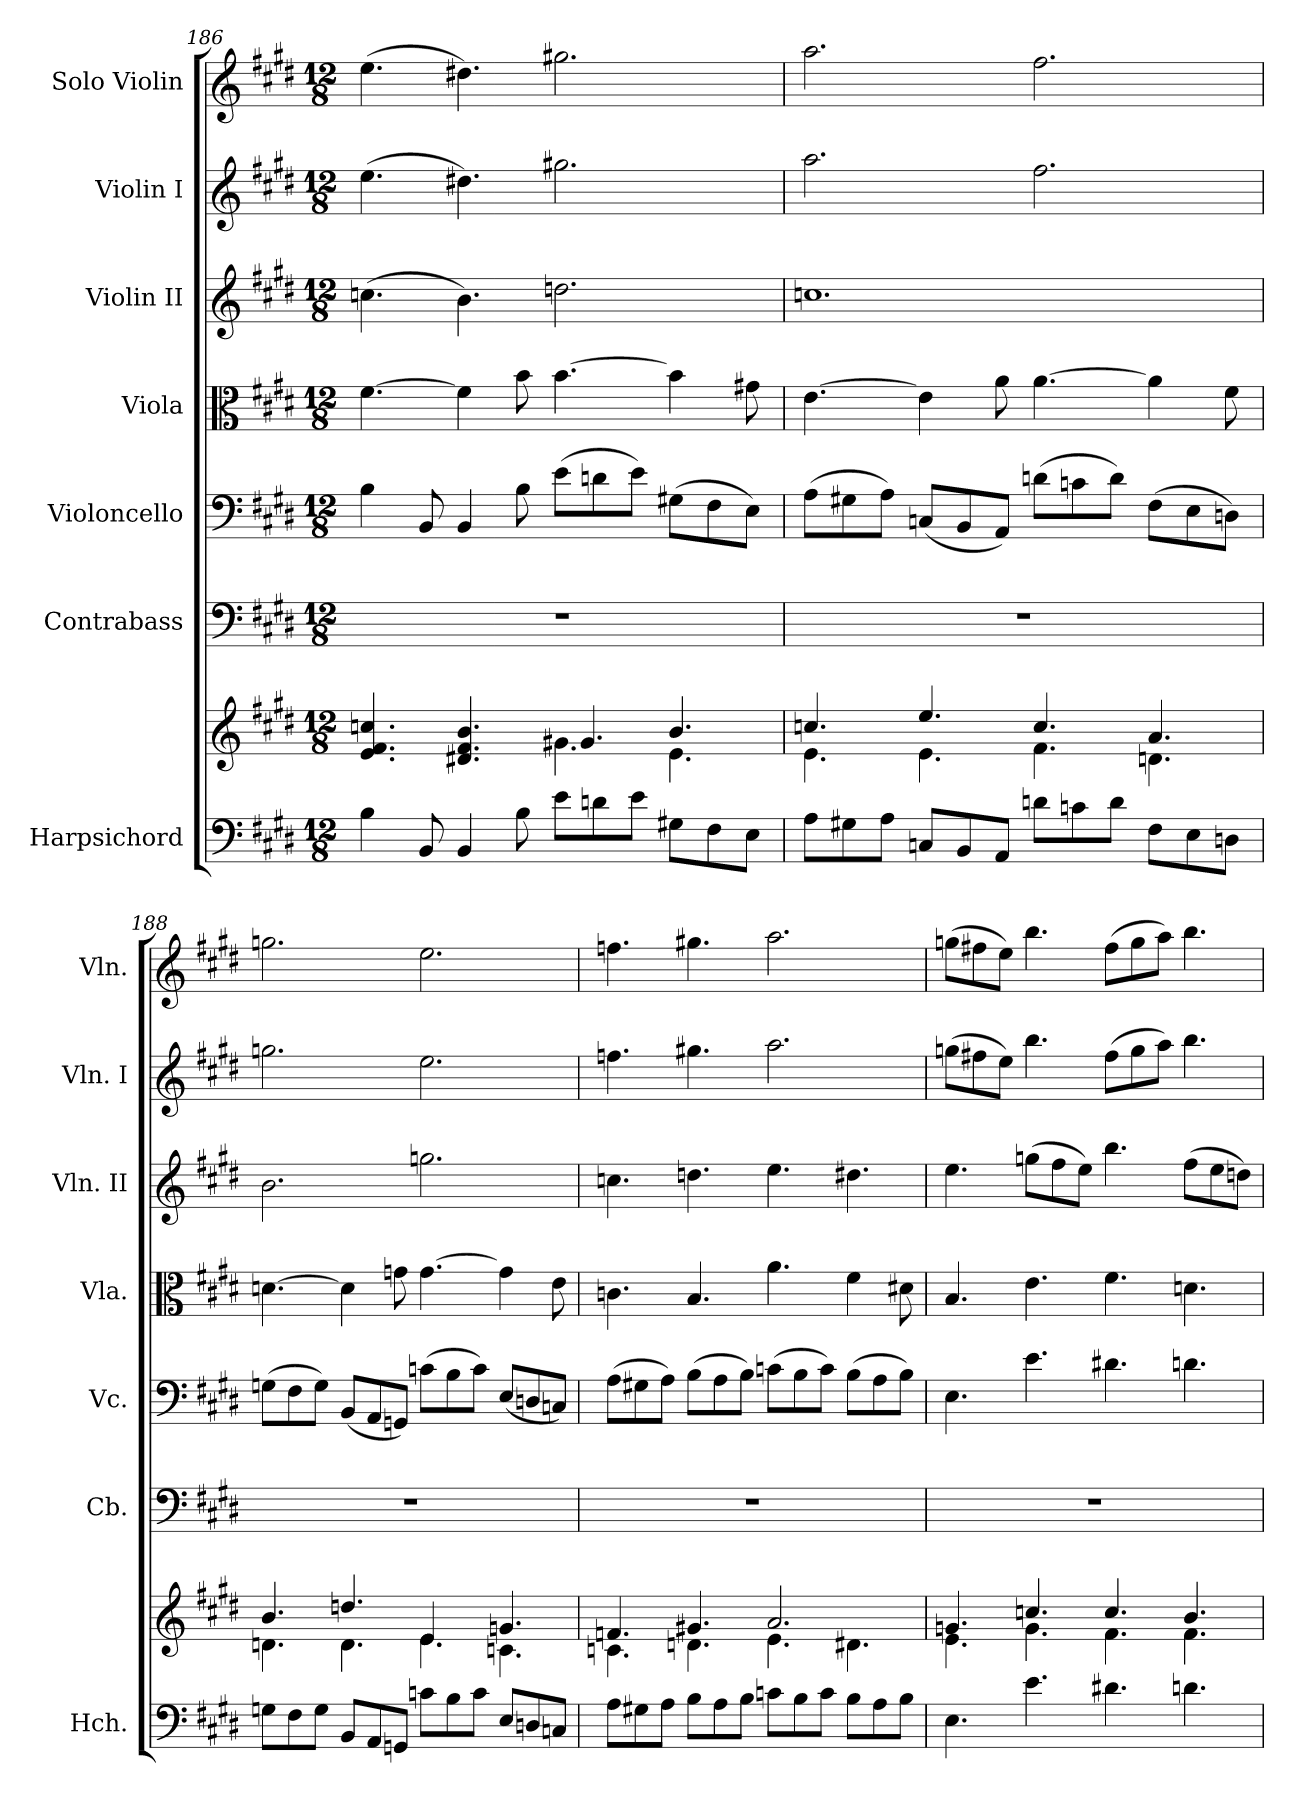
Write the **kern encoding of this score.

**kern	**kern	**kern	**kern	**kern	**kern	**kern	**kern
*part7	*part7	*part6	*part5	*part4	*part3	*part2	*part1
*staff8	*staff7	*staff6	*staff5	*staff4	*staff3	*staff2	*staff1
*I"Harpsichord	*	*I"Contrabass	*I"Violoncello	*I"Viola	*I"Violin II	*I"Violin I	*I"Solo Violin
*I'Hch.	*	*I'Cb.	*I'Vc.	*I'Vla.	*I'Vln. II	*I'Vln. I	*I'Vln.
*clefF4	*clefG2	*clefF4	*clefF4	*clefC3	*clefG2	*clefG2	*clefG2
*	*	*ITrd7c12	*	*	*	*	*
*k[f#c#g#d#]	*k[f#c#g#d#]	*k[f#c#g#d#]	*k[f#c#g#d#]	*k[f#c#g#d#]	*k[f#c#g#d#]	*k[f#c#g#d#]	*k[f#c#g#d#]
*M12/8	*M12/8	*M12/8	*M12/8	*M12/8	*M12/8	*M12/8	*M12/8
=186	=186	=186	=186	=186	=186	=186	=186
*	*^	*	*	*	*	*	*
4B\	4.e/ 4.f#/ 4.cc/	2.ryy	1.r	4B\	[4.f#\	(>4.cc\	(>4.ee\	(>4.ee\
8BB/	.	.	.	8BB/	.	.	.	.
4BB/	4.d#X/ 4.f#/ 4.b/	.	.	4BB/	4f#\]	4.b\)	4.dd#X\)	4.dd#X\)
8B\	.	.	.	8B\	8b\	.	.	.
8e\L	4.g#X\	4.g#/	.	(>8e\L	[4.b\	2.ddn\	2.gg#X\	2.gg#X\
8d\	.	.	.	8d\	.	.	.	.
8e\J	.	.	.	8e\J)	.	.	.	.
8G#X\L	4.e\	4.b/	.	(>8G#X\L	4b\]	.	.	.
8F#\	.	.	.	8F#\	.	.	.	.
8E\J	.	.	.	8E\J)	8g#X\	.	.	.
!!LO:PB:g=z
=187	=187	=187	=187	=187	=187	=187	=187	=187
8A\L	4.e\	4.cc/	1.r	(>8A\L	[4.e\	1.cc	2.aa\	2.aa\
8G#X\	.	.	.	8G#X\	.	.	.	.
8A\J	.	.	.	8A\J)	.	.	.	.
8C/L	4.e\	4.ee/	.	(<8C/L	4e\]	.	.	.
8BB/	.	.	.	8BB/	.	.	.	.
8AA/J	.	.	.	8AA/J)	8a\	.	.	.
8d\L	4.f#\	4.cc/	.	(>8d\L	[4.a\	.	2.ff#\	2.ff#\
8c\	.	.	.	8c\	.	.	.	.
8d\J	.	.	.	8d\J)	.	.	.	.
8F#\L	4.d\	4.a/	.	(>8F#\L	4a\]	.	.	.
8E\	.	.	.	8E\	.	.	.	.
8D\J	.	.	.	8D\J)	8f#\	.	.	.
=188	=188	=188	=188	=188	=188	=188	=188	=188
8G\L	4.d\	4.b/	1.r	(>8G\L	[4.d\	2.b\	2.gg\	2.gg\
8F#\	.	.	.	8F#\	.	.	.	.
8G\J	.	.	.	8G\J)	.	.	.	.
8BB/L	4.d\	4.dd/	.	(<8BB/L	4d\]	.	.	.
8AA/	.	.	.	8AA/	.	.	.	.
8GG/J	.	.	.	8GG/J)	8g\	.	.	.
8c\L	4.e\	4.e/	.	(>8c\L	[4.g\	2.gg\	2.ee\	2.ee\
8B\	.	.	.	8B\	.	.	.	.
8c\J	.	.	.	8c\J)	.	.	.	.
8E/L	4.c\	4.g/	.	(<8E/L	4g\]	.	.	.
8D/	.	.	.	8D/	.	.	.	.
8C/J	.	.	.	8C/J)	8e\	.	.	.
=189	=189	=189	=189	=189	=189	=189	=189	=189
8A\L	4.c\	4.fn/	1.r	(>8A\L	4.c\	4.cc\	4.ffn\	4.ffn\
8G#X\	.	.	.	8G#X\	.	.	.	.
8A\J	.	.	.	8A\J)	.	.	.	.
8B\L	4.d\	4.g#X/	.	(>8B\L	4.B/	4.dd\	4.gg#X\	4.gg#X\
8A\	.	.	.	8A\	.	.	.	.
8B\J	.	.	.	8B\J)	.	.	.	.
8c\L	4.e\	2.a/	.	(>8c\L	4.a\	4.ee\	2.aa\	2.aa\
8B\	.	.	.	8B\	.	.	.	.
8c\J	.	.	.	8c\J)	.	.	.	.
8B\L	4.d#X\	.	.	(>8B\L	4f#\	4.dd#X\	.	.
8A\	.	.	.	8A\	.	.	.	.
8B\J	.	.	.	8B\J)	8d#X\	.	.	.
!!LO:PB:g=z
=190	=190	=190	=190	=190	=190	=190	=190	=190
4.E\	4.e\	4.g/	1.r	4.E\	4.B/	4.ee\	(>8ggn\L	(>8ggn\L
.	.	.	.	.	.	.	8ff#X\	8ff#X\
.	.	.	.	.	.	.	8ee\J)	8ee\J)
4.e\	4.g\	4.cc/	.	4.e\	4.e\	(>8gg\L	4.bb\	4.bb\
.	.	.	.	.	.	8ff#\	.	.
.	.	.	.	.	.	8ee\J)	.	.
4.d#X\	4.f#\	4.cc/	.	4.d#X\	4.f#\	4.bb\	(>8ff#\L	(>8ff#\L
.	.	.	.	.	.	.	8gg\	8gg\
.	.	.	.	.	.	.	8aa\J)	8aa\J)
4.dn\	4.f#\	4.b/	.	4.dn\	4.dn\	(>8ff#\L	4.bb\	4.bb\
.	.	.	.	.	.	8ee\	.	.
.	.	.	.	.	.	8ddn\J)	.	.
*	*v	*v	*	*	*	*	*	*
=	=	=	=	=	=	=	=
*-	*-	*-	*-	*-	*-	*-	*-
